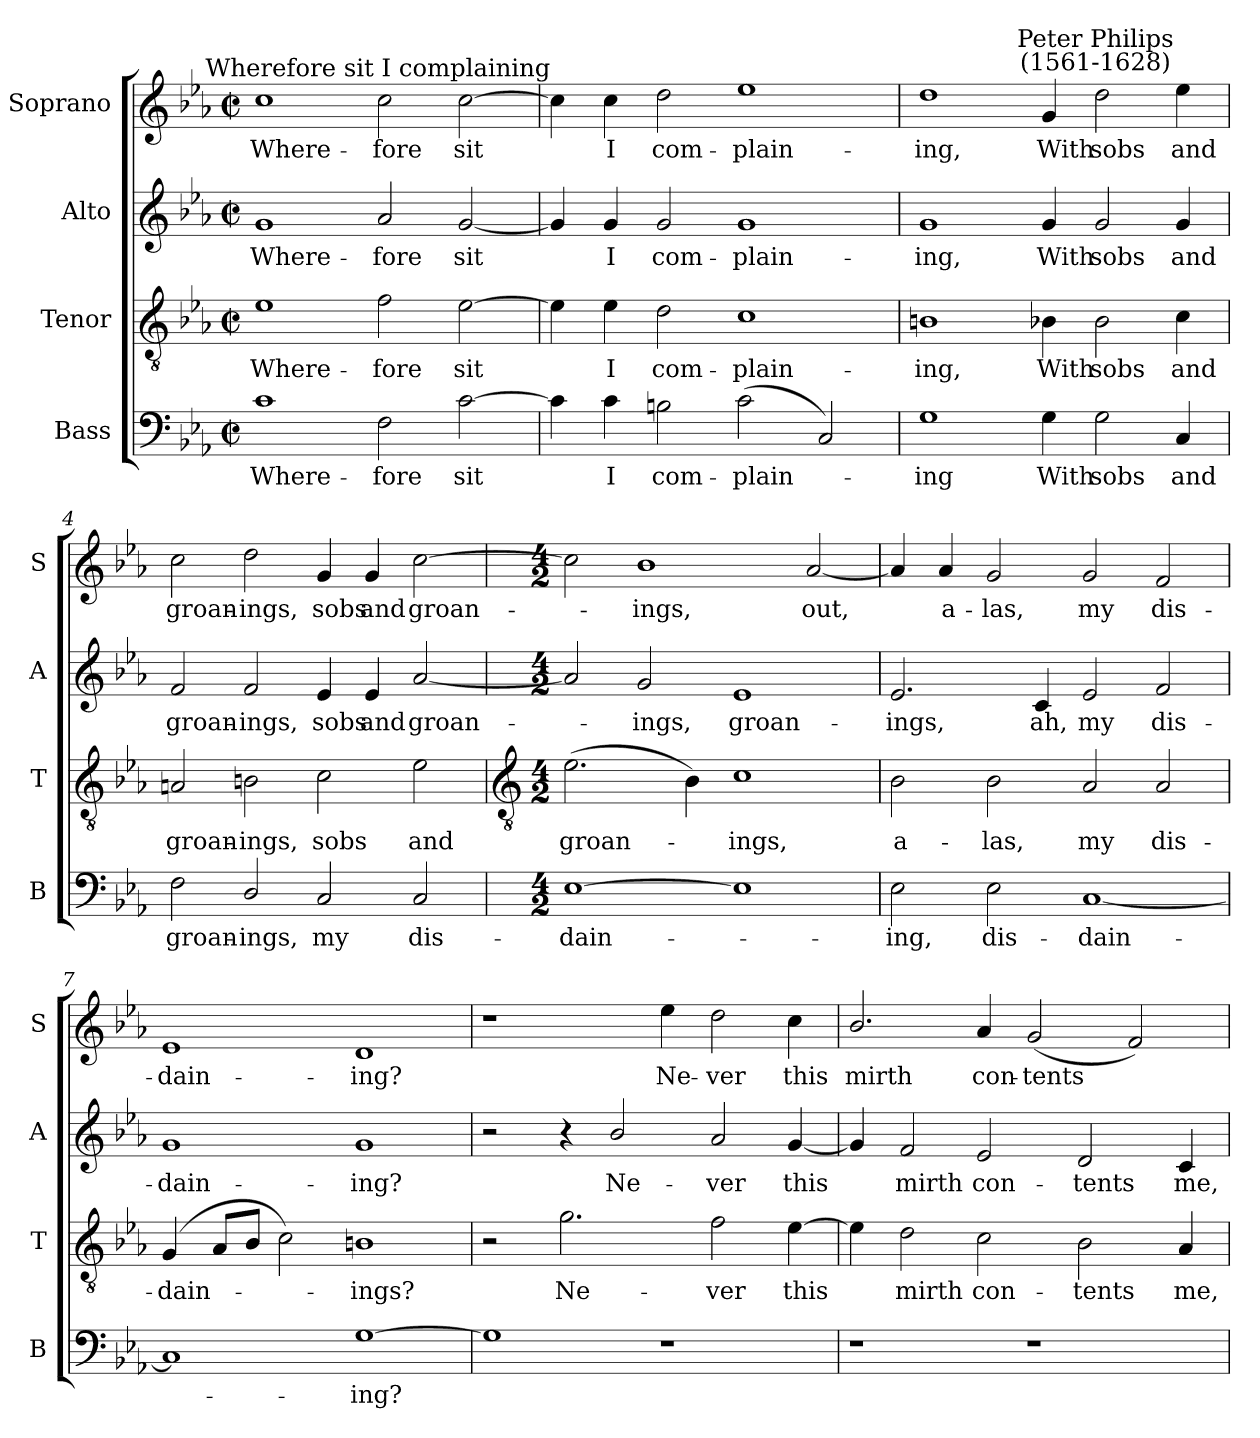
**kern	**text	**kern	**text	**kern	**text	**kern	**text
*part4	*part4	*part3	*part3	*part2	*part2	*part1	*part1
*staff4	*staff4	*staff3	*staff3	*staff2	*staff2	*staff1	*staff1
*I"Bass	*	*I"Tenor	*	*I"Alto	*	*I"Soprano	*
*I'B	*	*I'T	*	*I'A	*	*I'S	*
*clefF4	*	*clefGv2	*	*clefG2	*	*clefG2	*
*k[b-e-a-]	*	*k[b-e-a-]	*	*k[b-e-a-]	*	*k[b-e-a-]	*
*E-:	*	*E-:	*	*E-:	*	*E-:	*
*M4/2	*	*M4/2	*	*M4/2	*	*M4/2	*
*met(c|)	*	*met(c|)	*	*met(c|)	*	*met(c|)	*
=1	=1	=1	=1	=1	=1	=1	=1
!	!LO:LY:b	!	!LO:LY:b	!	!LO:LY:b	!	!LO:LY:b
1c	Where-	1e-	Where-	1g	Where-	1cc	Where-
!	!	!	!	!	!	!LO:TX:a:cj:t=Wherefore sit I complaining	!
!	!LO:LY:b	!	!LO:LY:b	!	!LO:LY:b	!	!LO:LY:b
2F	-fore	2f	-fore	2a-	-fore	2cc	-fore
!	!LO:LY:b	!	!LO:LY:b	!	!LO:LY:b	!	!LO:LY:b
[2c	sit	[2e-	sit	[2g	sit	[2cc	sit
=2	=2	=2	=2	=2	=2	=2	=2
4c]	.	4e-]	.	4g]	.	4cc]	.
!	!LO:LY:b	!	!LO:LY:b	!	!LO:LY:b	!	!LO:LY:b
4c	I	4e-	I	4g	I	4cc	I
!	!LO:LY:b	!	!LO:LY:b	!	!LO:LY:b	!	!LO:LY:b
2Bn	com-	2d	com-	2g	com-	2dd	com-
!	!LO:LY:b	!	!LO:LY:b	!	!LO:LY:b	!	!LO:LY:b
(2c	-plain-	1c	-plain-	1g	-plain-	1ee-	-plain-
2C)	.	.	.	.	.	.	.
=3	=3	=3	=3	=3	=3	=3	=3
!	!LO:LY:b	!	!LO:LY:b	!	!LO:LY:b	!	!LO:LY:b
1G	ing	1Bn	-ing,	1g	-ing,	1dd	-ing,
!	!LO:LY:b	!	!LO:LY:b	!	!LO:LY:b	!	!LO:LY:b
4G	With	4B-X	With	4g	With	4g	With
!	!	!	!	!	!	!LO:TX:a:cj:t=Peter Philips\n(1561-1628)	!
!	!LO:LY:b	!	!LO:LY:b	!	!LO:LY:b	!	!LO:LY:b
2G	sobs	2B-	sobs	2g	sobs	2dd	sobs
!	!LO:LY:b	!	!LO:LY:b	!	!LO:LY:b	!	!LO:LY:b
4C	and	4c	and	4g	and	4ee-	and
=4	=4	=4	=4	=4	=4	=4	=4
!	!LO:LY:b	!	!LO:LY:b	!	!LO:LY:b	!	!LO:LY:b
2F	groan-	2An	groan-	2f	groan-	2cc	groan-
!	!LO:LY:b	!	!LO:LY:b	!	!LO:LY:b	!	!LO:LY:b
2D/	-ings,	2Bn	-ings,	2f	-ings,	2dd	-ings,
!	!LO:LY:b	!	!LO:LY:b	!	!LO:LY:b	!	!LO:LY:b
2C	my	2c	sobs	4e-	sobs	4g	sobs
!	!	!	!	!	!LO:LY:b	!	!LO:LY:b
.	.	.	.	4e-	and	4g	and
!	!LO:LY:b	!	!LO:LY:b	!	!LO:LY:b	!	!LO:LY:b
2C	dis-	2e-	and	[2a-	groan-	[2cc	groan-
!!LO:LB:g=z
=5	=5	=5	=5	=5	=5	=5	=5
*	*	*clefGv2	*	*	*	*	*
*M4/2	*	*M4/2	*	*M4/2	*	*M4/2	*
!	!LO:LY:b	!	!LO:LY:b	!	!	!	!
[1E-	-dain-	(>2.e-	groan-	2a-]	.	2cc]	.
!	!	!	!	!	!LO:LY:b	!	!LO:LY:b
.	.	.	.	2g	-ings,	1b-	-ings,
.	.	4B-)	.	.	.	.	.
!	!	!	!LO:LY:b	!	!LO:LY:b	!	!
1E-]	.	1c	ings,	1e-	groan-	.	.
!	!	!	!	!	!	!	!LO:LY:b
.	.	.	.	.	.	[2a-	out,
=6	=6	=6	=6	=6	=6	=6	=6
!	!LO:LY:b	!	!LO:LY:b	!	!LO:LY:b	!	!
2E-	-ing,	2B-	a-	2.e-	-ings,	4a-]	.
!	!	!	!	!	!	!	!LO:LY:b
.	.	.	.	.	.	4a-	a-
!	!LO:LY:b	!	!LO:LY:b	!	!	!	!LO:LY:b
2E-	dis-	2B-	-las,	.	.	2g	-las,
!	!	!	!	!	!LO:LY:b	!	!
.	.	.	.	4c	ah,	.	.
!	!LO:LY:b	!	!LO:LY:b	!	!LO:LY:b	!	!LO:LY:b
[1C	-dain-	2A-	my	2e-	my	2g	my
!	!	!	!LO:LY:b	!	!LO:LY:b	!	!LO:LY:b
.	.	2A-	dis-	2f	dis-	2f	dis-
=7	=7	=7	=7	=7	=7	=7	=7
!	!	!	!LO:LY:b	!	!LO:LY:b	!	!LO:LY:b
1C]	.	(<4G	-dain-	1g	-dain-	1e-	-dain-
.	.	8A-L	.	.	.	.	.
.	.	8B-J	.	.	.	.	.
.	.	2c)	.	.	.	.	.
!	!LO:LY:b	!	!LO:LY:b	!	!LO:LY:b	!	!LO:LY:b
[1G	ing?	1Bn	ings?	1g	-ing?	1d	-ing?
=8	=8	=8	=8	=8	=8	=8	=8
1G]	.	2r	.	2r	.	1r	.
!	!	!	!LO:LY:b	!	!	!	!
.	.	2.g	Ne-	4r	.	.	.
!	!	!	!	!	!LO:LY:b	!	!
.	.	.	.	2b-/	Ne-	.	.
!	!	!	!	!	!	!	!LO:LY:b
1r	.	.	.	.	.	4ee-	Ne-
!	!	!	!LO:LY:b	!	!LO:LY:b	!	!LO:LY:b
.	.	2f	-ver	2a-	-ver	2dd	-ver
!	!	!	!LO:LY:b	!	!LO:LY:b	!	!LO:LY:b
.	.	[4e-	this	[4g	this	4cc	this
=9	=9	=9	=9	=9	=9	=9	=9
!	!	!	!	!	!	!	!LO:LY:b
1r	.	4e-]	.	4g]	.	2.b-/	mirth
!	!	!	!LO:LY:b	!	!LO:LY:b	!	!
.	.	2d	mirth	2f	mirth	.	.
!	!	!	!LO:LY:b	!	!LO:LY:b	!	!LO:LY:b
.	.	2c	con-	2e-	con-	4a-	con-
!	!	!	!	!	!	!	!LO:LY:b
1r	.	.	.	.	.	(<2g	-tents
!	!	!	!LO:LY:b	!	!LO:LY:b	!	!
.	.	2B-	-tents	2d	-tents	.	.
.	.	.	.	.	.	2f)	.
!	!	!	!LO:LY:b	!	!LO:LY:b	!	!
.	.	4A-	me,	4c	me,	.	.
=	=	=	=	=	=	=	=
*-	*-	*-	*-	*-	*-	*-	*-
